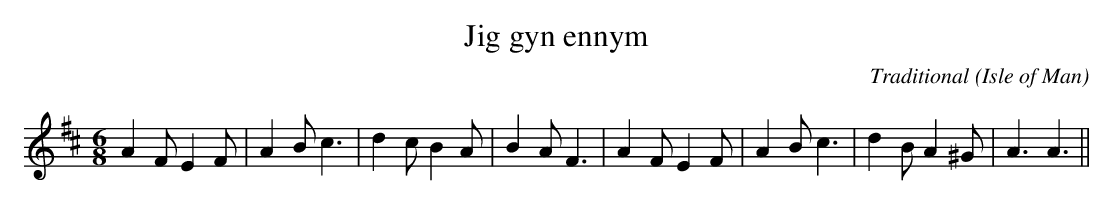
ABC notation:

X:1
T:Jig gyn ennym
C:Traditional
O:Isle of Man
M:6/8
L:1/8
K:D
A2F E2F|A2B c3|d2c B2A|B2A F3|A2F E2F|A2B c3|d2B A2^G|A3 A3||
